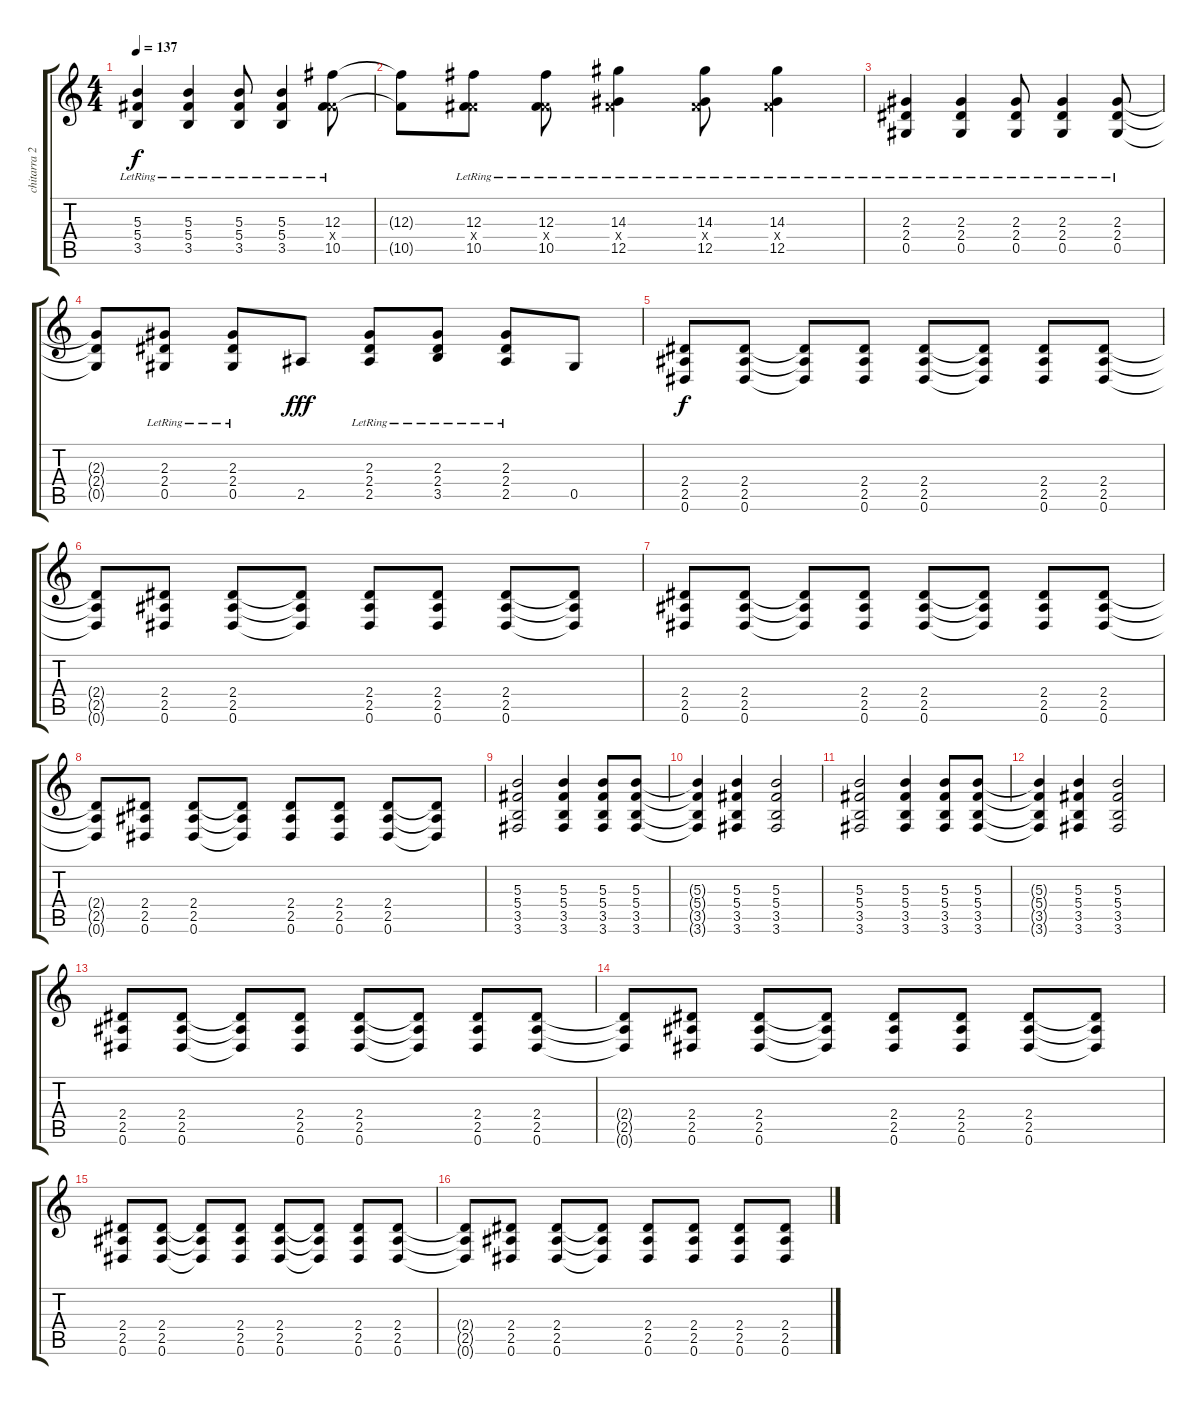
\track ("chitarra 2" "chitarra 2") {instrument overdrivenguitar}
\staff {score tabs}
\tuning (Eb4 Bb3 Gb3 Db3 Ab2 Eb2) {hide}
\ts (4 4)
\tempo 137
\clef g2
\ks c
(5.3{lr} 5.4{lr} 3.5{lr}).4{dy f} (5.3{lr} 5.4{lr} 3.5{lr}).4 (5.3{lr} 5.4{lr} 3.5{lr}).8 (5.3{lr} 5.4{lr} 3.5{lr}).4 (12.3{lr} 5.4{x} 10.5{lr}).8 |
(12.3{t} 10.5{t}).8 (12.3{lr} 5.4{x} 10.5{lr}).8 (12.3{lr} 5.4{x} 10.5{lr}).8 (14.3{lr} 5.4{x} 12.5{lr}).4 (14.3{lr} 5.4{x} 12.5{lr}).8 (14.3{lr} 5.4{x} 12.5{lr}).4 |
(2.3{lr} 2.4{lr} 0.5{lr}).4 (2.3{lr} 2.4{lr} 0.5{lr}).4 (2.3{lr} 2.4{lr} 0.5{lr}).8 (2.3{lr} 2.4{lr} 0.5{lr}).4 (2.3{lr} 2.4{lr} 0.5{lr}).8 |
(2.3{t} 2.4{t} 0.5{t}).8 (2.3{lr} 2.4{lr} 0.5{lr}).8 (2.3{lr} 2.4{lr} 0.5{lr}).8 2.5.8{dy fff} (2.3{lr} 2.4{lr} 2.5{lr}).8 (2.3{lr} 2.4{lr} 3.5{lr}).8 (2.3{lr} 2.4{lr} 2.5{lr}).8 0.5.8 |
(2.4 2.5 0.6).8{dy f volume 12 instrument overdrivenguitar} (2.4 2.5 0.6).8 (2.4{t} 2.5{t} 0.6{t}).8 (2.4 2.5 0.6).8 (2.4 2.5 0.6).8 (2.4{t} 2.5{t} 0.6{t}).8 (2.4 2.5 0.6).8 (2.4 2.5 0.6).8 |
(2.4{t} 2.5{t} 0.6{t}).8 (2.4 2.5 0.6).8 (2.4 2.5 0.6).8 (2.4{t} 2.5{t} 0.6{t}).8 (2.4 2.5 0.6).8 (2.4 2.5 0.6).8 (2.4 2.5 0.6).8 (2.4{t} 2.5{t} 0.6{t}).8 |
(2.4 2.5 0.6).8 (2.4 2.5 0.6).8 (2.4{t} 2.5{t} 0.6{t}).8 (2.4 2.5 0.6).8 (2.4 2.5 0.6).8 (2.4{t} 2.5{t} 0.6{t}).8 (2.4 2.5 0.6).8 (2.4 2.5 0.6).8 |
(2.4{t} 2.5{t} 0.6{t}).8 (2.4 2.5 0.6).8 (2.4 2.5 0.6).8 (2.4{t} 2.5{t} 0.6{t}).8 (2.4 2.5 0.6).8 (2.4 2.5 0.6).8 (2.4 2.5 0.6).8 (2.4{t} 2.5{t} 0.6{t}).8 |
(5.3 5.4 3.5 3.6).2 (5.3 5.4 3.5 3.6).4 (5.3 5.4 3.5 3.6).8 (5.3 5.4 3.5 3.6).8 |
(5.3{t} 5.4{t} 3.5{t} 3.6{t}).4 (5.3 5.4 3.5 3.6).4 (5.3 5.4 3.5 3.6).2 |
(5.3 5.4 3.5 3.6).2 (5.3 5.4 3.5 3.6).4 (5.3 5.4 3.5 3.6).8 (5.3 5.4 3.5 3.6).8 |
(5.3{t} 5.4{t} 3.5{t} 3.6{t}).4 (5.3 5.4 3.5 3.6).4 (5.3 5.4 3.5 3.6).2 |
(2.4 2.5 0.6).8 (2.4 2.5 0.6).8 (2.4{t} 2.5{t} 0.6{t}).8 (2.4 2.5 0.6).8 (2.4 2.5 0.6).8 (2.4{t} 2.5{t} 0.6{t}).8 (2.4 2.5 0.6).8 (2.4 2.5 0.6).8 |
(2.4{t} 2.5{t} 0.6{t}).8 (2.4 2.5 0.6).8 (2.4 2.5 0.6).8 (2.4{t} 2.5{t} 0.6{t}).8 (2.4 2.5 0.6).8 (2.4 2.5 0.6).8 (2.4 2.5 0.6).8 (2.4{t} 2.5{t} 0.6{t}).8 |
(2.4 2.5 0.6).8 (2.4 2.5 0.6).8 (2.4{t} 2.5{t} 0.6{t}).8 (2.4 2.5 0.6).8 (2.4 2.5 0.6).8 (2.4{t} 2.5{t} 0.6{t}).8 (2.4 2.5 0.6).8 (2.4 2.5 0.6).8 |
(2.4{t} 2.5{t} 0.6{t}).8 (2.4 2.5 0.6).8 (2.4 2.5 0.6).8 (2.4{t} 2.5{t} 0.6{t}).8 (2.4 2.5 0.6).8 (2.4 2.5 0.6).8 (2.4 2.5 0.6).8 (2.4 2.5 0.6).8
